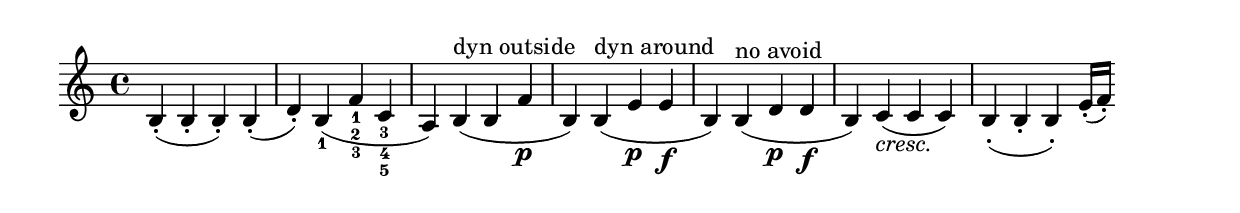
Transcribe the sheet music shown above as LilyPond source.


\header {

  texidoc = "A slur avoids collisions with scripts.  Articulations
    go inside the slur, dynamic markings go outside the slur.
    Fingerings and texts are placed either inside or outside.

    For different configurations, the defaults can be changed, and
    scripts can be moved manually."
}

\version "2.7.13"
\layout {
  indent = 0\mm
  raggedright = ##t
}
\relative
{
  b4-.( b-. b-.)
  b(-.  d-.)

  b_1( f'_1_2_3 c_3_4_5 a)

  \override DynamicLineSpanner #'avoid-slur = #'outside
  b(^"dyn outside" b f'\p b,)
  
  %% Do not force dynamics outside slur, only avoid collisions.
  \override DynamicLineSpanner #'avoid-slur = #'around
  b(^"dyn around" e\p e\f b)
  
  %% Do not avoid collisions.
  \override DynamicLineSpanner #'avoid-slur = #'()
  b(^"no avoid" d\p d\f b)
  
  c_\markup { \italic {"cresc."}}( c c)
  \once \override Script #'padding = #1.2
  b-.( b-.
  \once \override Script #'padding = #1.2
  b-.)
  e='16[-.( f-.)]
}
